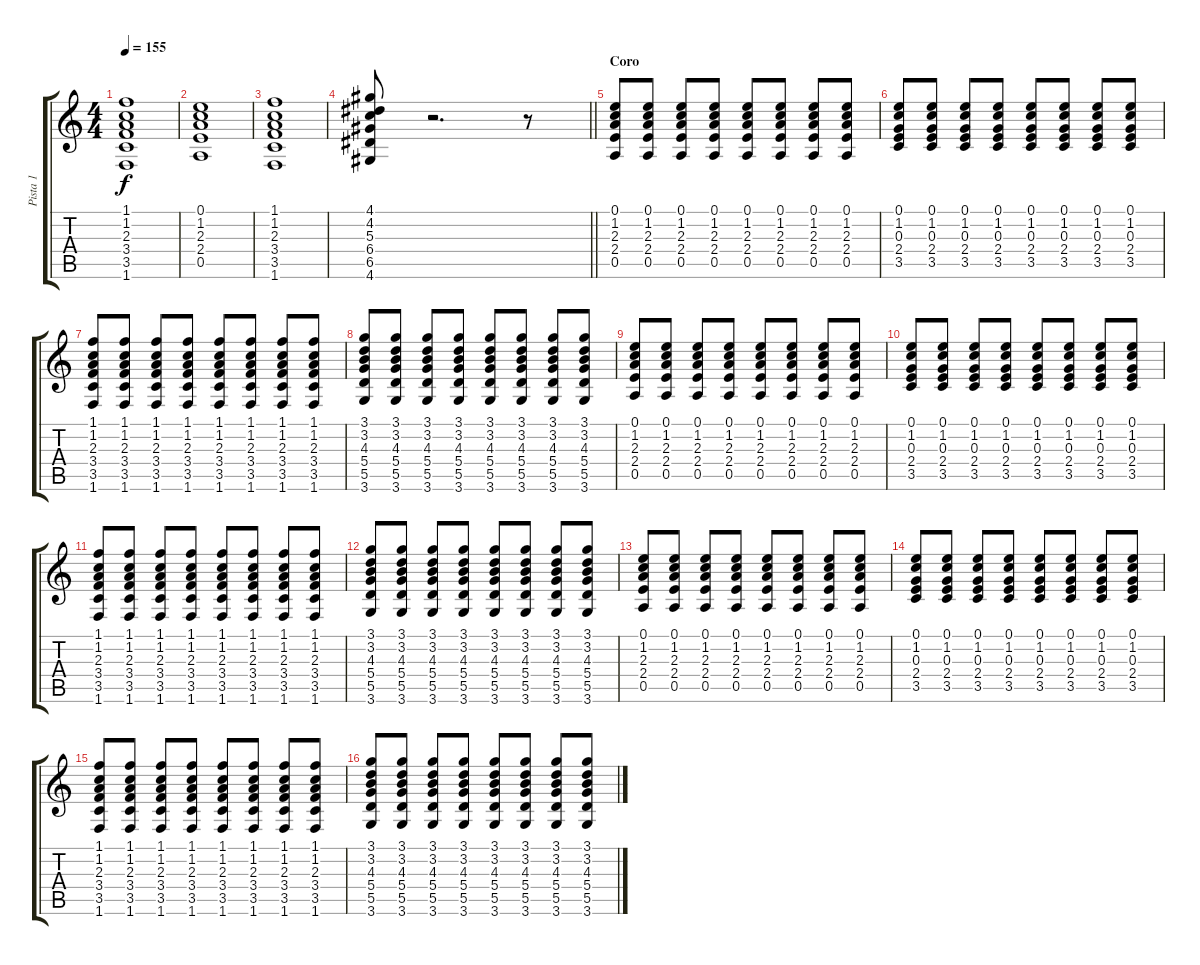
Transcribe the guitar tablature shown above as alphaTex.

\track ("Pista 1" "Pista 1") {instrument overdrivenguitar}
\staff {score tabs}
\tuning (E4 B3 G3 D3 A2 E2) {hide}
\ts (4 4)
\tempo 155
\clef g2
\ks c
(1.1 1.2 2.3 3.4 3.5 1.6).1{dy f} |
(0.1 1.2 2.3 2.4 0.5).1 |
(1.1 1.2 2.3 3.4 3.5 1.6).1 |
\barLineRight lightlight
(4.1 4.2 5.3 6.4 6.5 4.6).8 r.2{d} r.8 |
\section ("" "Coro")
(0.1 1.2 2.3 2.4 0.5).8 (0.1 1.2 2.3 2.4 0.5).8 (0.1 1.2 2.3 2.4 0.5).8 (0.1 1.2 2.3 2.4 0.5).8 (0.1 1.2 2.3 2.4 0.5).8 (0.1 1.2 2.3 2.4 0.5).8 (0.1 1.2 2.3 2.4 0.5).8 (0.1 1.2 2.3 2.4 0.5).8 |
(0.1 1.2 0.3 2.4 3.5).8 (0.1 1.2 0.3 2.4 3.5).8 (0.1 1.2 0.3 2.4 3.5).8 (0.1 1.2 0.3 2.4 3.5).8 (0.1 1.2 0.3 2.4 3.5).8 (0.1 1.2 0.3 2.4 3.5).8 (0.1 1.2 0.3 2.4 3.5).8 (0.1 1.2 0.3 2.4 3.5).8 |
(1.1 1.2 2.3 3.4 3.5 1.6).8 (1.1 1.2 2.3 3.4 3.5 1.6).8 (1.1 1.2 2.3 3.4 3.5 1.6).8 (1.1 1.2 2.3 3.4 3.5 1.6).8 (1.1 1.2 2.3 3.4 3.5 1.6).8 (1.1 1.2 2.3 3.4 3.5 1.6).8 (1.1 1.2 2.3 3.4 3.5 1.6).8 (1.1 1.2 2.3 3.4 3.5 1.6).8 |
(3.1 3.2 4.3 5.4 5.5 3.6).8 (3.1 3.2 4.3 5.4 5.5 3.6).8 (3.1 3.2 4.3 5.4 5.5 3.6).8 (3.1 3.2 4.3 5.4 5.5 3.6).8 (3.1 3.2 4.3 5.4 5.5 3.6).8 (3.1 3.2 4.3 5.4 5.5 3.6).8 (3.1 3.2 4.3 5.4 5.5 3.6).8 (3.1 3.2 4.3 5.4 5.5 3.6).8 |
(0.1 1.2 2.3 2.4 0.5).8 (0.1 1.2 2.3 2.4 0.5).8 (0.1 1.2 2.3 2.4 0.5).8 (0.1 1.2 2.3 2.4 0.5).8 (0.1 1.2 2.3 2.4 0.5).8 (0.1 1.2 2.3 2.4 0.5).8 (0.1 1.2 2.3 2.4 0.5).8 (0.1 1.2 2.3 2.4 0.5).8 |
(0.1 1.2 0.3 2.4 3.5).8 (0.1 1.2 0.3 2.4 3.5).8 (0.1 1.2 0.3 2.4 3.5).8 (0.1 1.2 0.3 2.4 3.5).8 (0.1 1.2 0.3 2.4 3.5).8 (0.1 1.2 0.3 2.4 3.5).8 (0.1 1.2 0.3 2.4 3.5).8 (0.1 1.2 0.3 2.4 3.5).8 |
(1.1 1.2 2.3 3.4 3.5 1.6).8 (1.1 1.2 2.3 3.4 3.5 1.6).8 (1.1 1.2 2.3 3.4 3.5 1.6).8 (1.1 1.2 2.3 3.4 3.5 1.6).8 (1.1 1.2 2.3 3.4 3.5 1.6).8 (1.1 1.2 2.3 3.4 3.5 1.6).8 (1.1 1.2 2.3 3.4 3.5 1.6).8 (1.1 1.2 2.3 3.4 3.5 1.6).8 |
(3.1 3.2 4.3 5.4 5.5 3.6).8 (3.1 3.2 4.3 5.4 5.5 3.6).8 (3.1 3.2 4.3 5.4 5.5 3.6).8 (3.1 3.2 4.3 5.4 5.5 3.6).8 (3.1 3.2 4.3 5.4 5.5 3.6).8 (3.1 3.2 4.3 5.4 5.5 3.6).8 (3.1 3.2 4.3 5.4 5.5 3.6).8 (3.1 3.2 4.3 5.4 5.5 3.6).8 |
(0.1 1.2 2.3 2.4 0.5).8 (0.1 1.2 2.3 2.4 0.5).8 (0.1 1.2 2.3 2.4 0.5).8 (0.1 1.2 2.3 2.4 0.5).8 (0.1 1.2 2.3 2.4 0.5).8 (0.1 1.2 2.3 2.4 0.5).8 (0.1 1.2 2.3 2.4 0.5).8 (0.1 1.2 2.3 2.4 0.5).8 |
(0.1 1.2 0.3 2.4 3.5).8 (0.1 1.2 0.3 2.4 3.5).8 (0.1 1.2 0.3 2.4 3.5).8 (0.1 1.2 0.3 2.4 3.5).8 (0.1 1.2 0.3 2.4 3.5).8 (0.1 1.2 0.3 2.4 3.5).8 (0.1 1.2 0.3 2.4 3.5).8 (0.1 1.2 0.3 2.4 3.5).8 |
(1.1 1.2 2.3 3.4 3.5 1.6).8 (1.1 1.2 2.3 3.4 3.5 1.6).8 (1.1 1.2 2.3 3.4 3.5 1.6).8 (1.1 1.2 2.3 3.4 3.5 1.6).8 (1.1 1.2 2.3 3.4 3.5 1.6).8 (1.1 1.2 2.3 3.4 3.5 1.6).8 (1.1 1.2 2.3 3.4 3.5 1.6).8 (1.1 1.2 2.3 3.4 3.5 1.6).8 |
(3.1 3.2 4.3 5.4 5.5 3.6).8 (3.1 3.2 4.3 5.4 5.5 3.6).8 (3.1 3.2 4.3 5.4 5.5 3.6).8 (3.1 3.2 4.3 5.4 5.5 3.6).8 (3.1 3.2 4.3 5.4 5.5 3.6).8 (3.1 3.2 4.3 5.4 5.5 3.6).8 (3.1 3.2 4.3 5.4 5.5 3.6).8 (3.1 3.2 4.3 5.4 5.5 3.6).8
